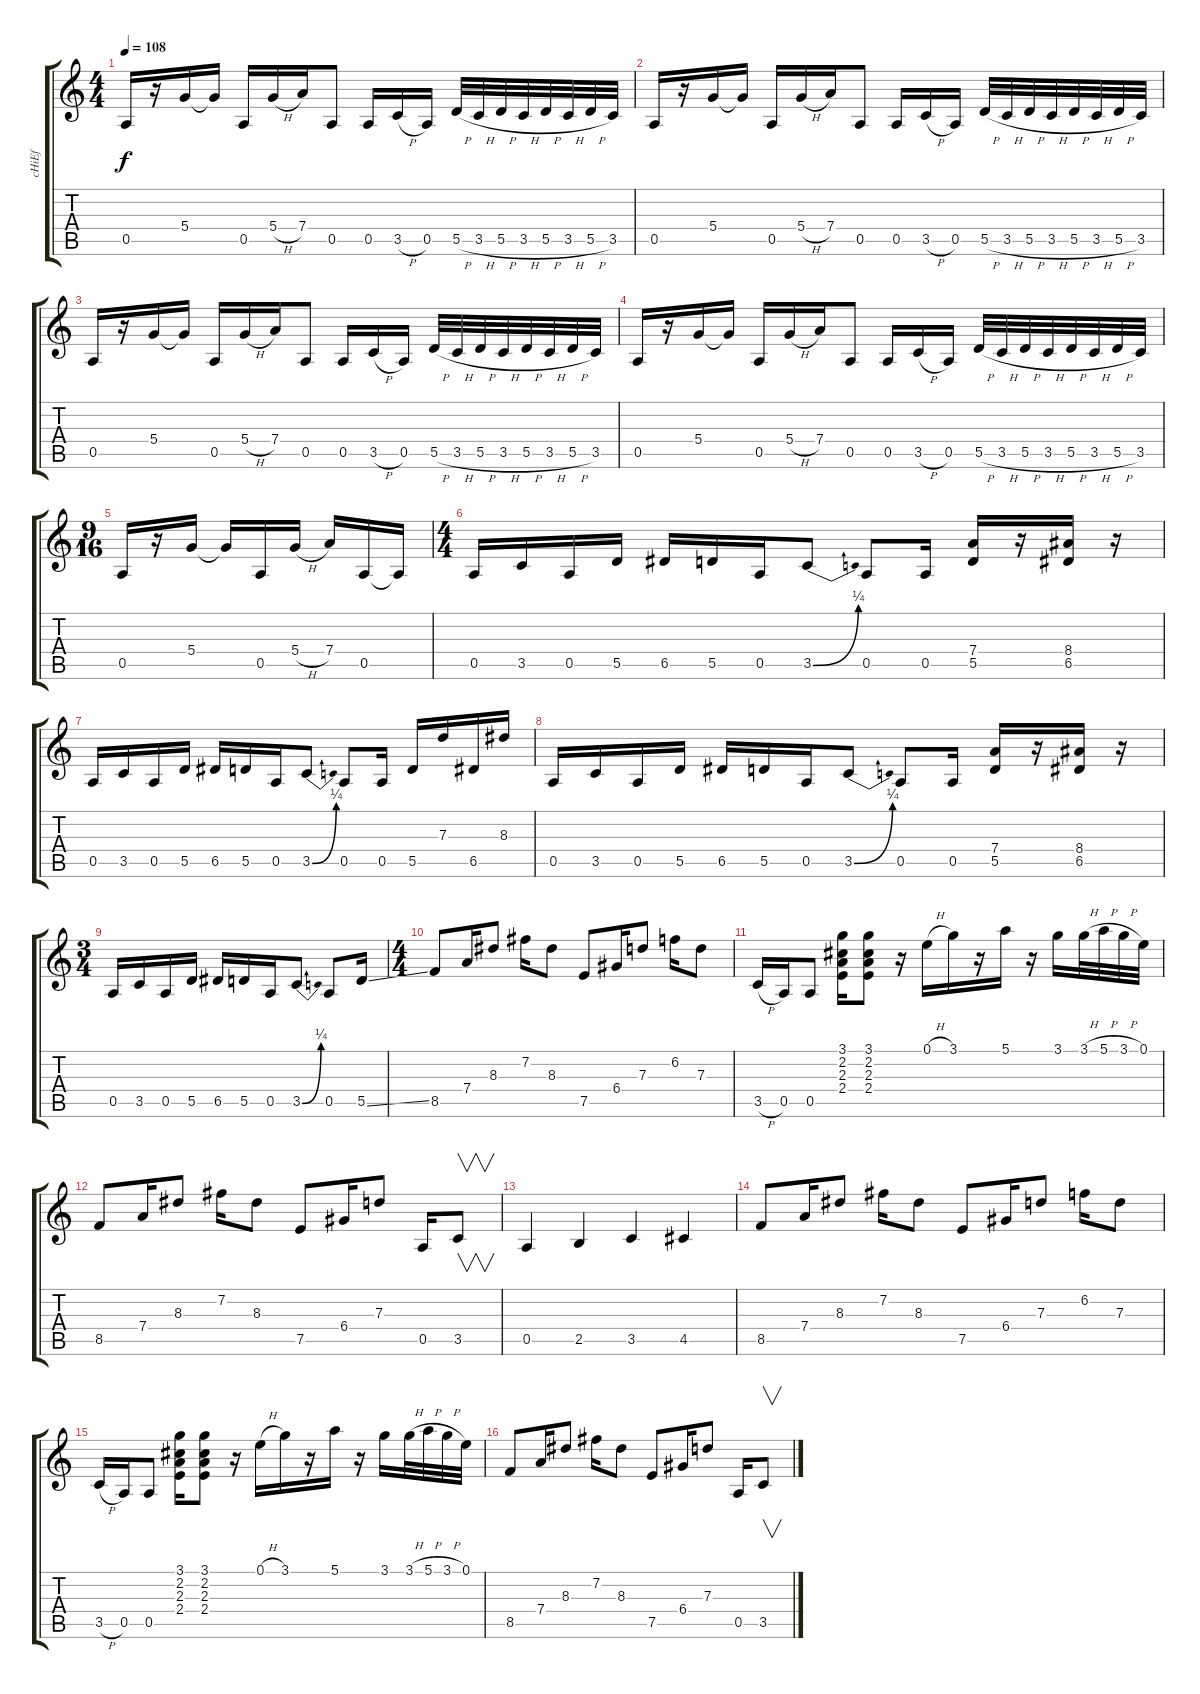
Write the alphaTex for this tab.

\track ("cHiEf" "cHiEf") {instrument overdrivenguitar}
\staff {score tabs}
\tuning (E4 B3 G3 D3 A2 E2) {hide}
\ts (4 4)
\tempo 108
\clef g2
\ks c
0.5.16{dy f} r.16 5.4.16 5.4{t}.16 0.5.16 5.4{h}.16 7.4.16 0.5.8 0.5.16 3.5{h}.16 0.5.16 5.5{h}.32 3.5{h}.32 5.5{h}.32 3.5{h}.32 5.5{h}.32 3.5{h}.32 5.5{h}.32 3.5.32 |
0.5.16 r.16 5.4.16 5.4{t}.16 0.5.16 5.4{h}.16 7.4.16 0.5.8 0.5.16 3.5{h}.16 0.5.16 5.5{h}.32 3.5{h}.32 5.5{h}.32 3.5{h}.32 5.5{h}.32 3.5{h}.32 5.5{h}.32 3.5.32 |
0.5.16 r.16 5.4.16 5.4{t}.16 0.5.16 5.4{h}.16 7.4.16 0.5.8 0.5.16 3.5{h}.16 0.5.16 5.5{h}.32 3.5{h}.32 5.5{h}.32 3.5{h}.32 5.5{h}.32 3.5{h}.32 5.5{h}.32 3.5.32 |
0.5.16 r.16 5.4.16 5.4{t}.16 0.5.16 5.4{h}.16 7.4.16 0.5.8 0.5.16 3.5{h}.16 0.5.16 5.5{h}.32 3.5{h}.32 5.5{h}.32 3.5{h}.32 5.5{h}.32 3.5{h}.32 5.5{h}.32 3.5.32 |
\ts (9 16)
0.5.16 r.16 5.4.16 5.4{t}.16 0.5.16 5.4{h}.16 7.4.16 0.5.16 0.5{t}.16 |
\ts (4 4)
0.5.16 3.5.16 0.5.16 5.5.16 6.5.16 5.5.16 0.5.16 3.5{be (bend 0 0 60 1)}.8 0.5.8 0.5.16 (7.4 5.5).16 r.16 (8.4 6.5).16 r.16 |
0.5.16 3.5.16 0.5.16 5.5.16 6.5.16 5.5.16 0.5.16 3.5{be (bend 0 0 60 1)}.8 0.5.8 0.5.16 5.5.16 7.3.16 6.5.16 8.3.16 |
0.5.16 3.5.16 0.5.16 5.5.16 6.5.16 5.5.16 0.5.16 3.5{be (bend 0 0 60 1)}.8 0.5.8 0.5.16 (7.4 5.5).16 r.16 (8.4 6.5).16 r.16 |
\ts (3 4)
0.5.16 3.5.16 0.5.16 5.5.16 6.5.16 5.5.16 0.5.16 3.5{be (bend 0 0 60 1)}.8 0.5.8 5.5{ss}.16 |
\ts (4 4)
8.5.8 7.4.16 8.3.8 7.2.16 8.3.8 7.5.8 6.4.16 7.3.8 6.2.16 7.3.8 |
3.5{h}.16 0.5.16 0.5.8 (3.1 2.2 2.3 2.4).16 (3.1 2.2 2.3 2.4).8 r.16 0.1{h}.16 3.1.16 r.16 5.1.16 r.16 3.1.16 3.1{h}.32 5.1{h}.32 3.1{h}.32 0.1.32 |
8.5.8 7.4.16 8.3.8 7.2.16 8.3.8 7.5.8 6.4.16 7.3.8 0.5.16 3.5.8{v} |
0.5.4 2.5.4 3.5.4 4.5.4 |
8.5.8 7.4.16 8.3.8 7.2.16 8.3.8 7.5.8 6.4.16 7.3.8 6.2.16 7.3.8 |
3.5{h}.16 0.5.16 0.5.8 (3.1 2.2 2.3 2.4).16 (3.1 2.2 2.3 2.4).8 r.16 0.1{h}.16 3.1.16 r.16 5.1.16 r.16 3.1.16 3.1{h}.32 5.1{h}.32 3.1{h}.32 0.1.32 |
8.5.8 7.4.16 8.3.8 7.2.16 8.3.8 7.5.8 6.4.16 7.3.8 0.5.16 3.5.8{v}
